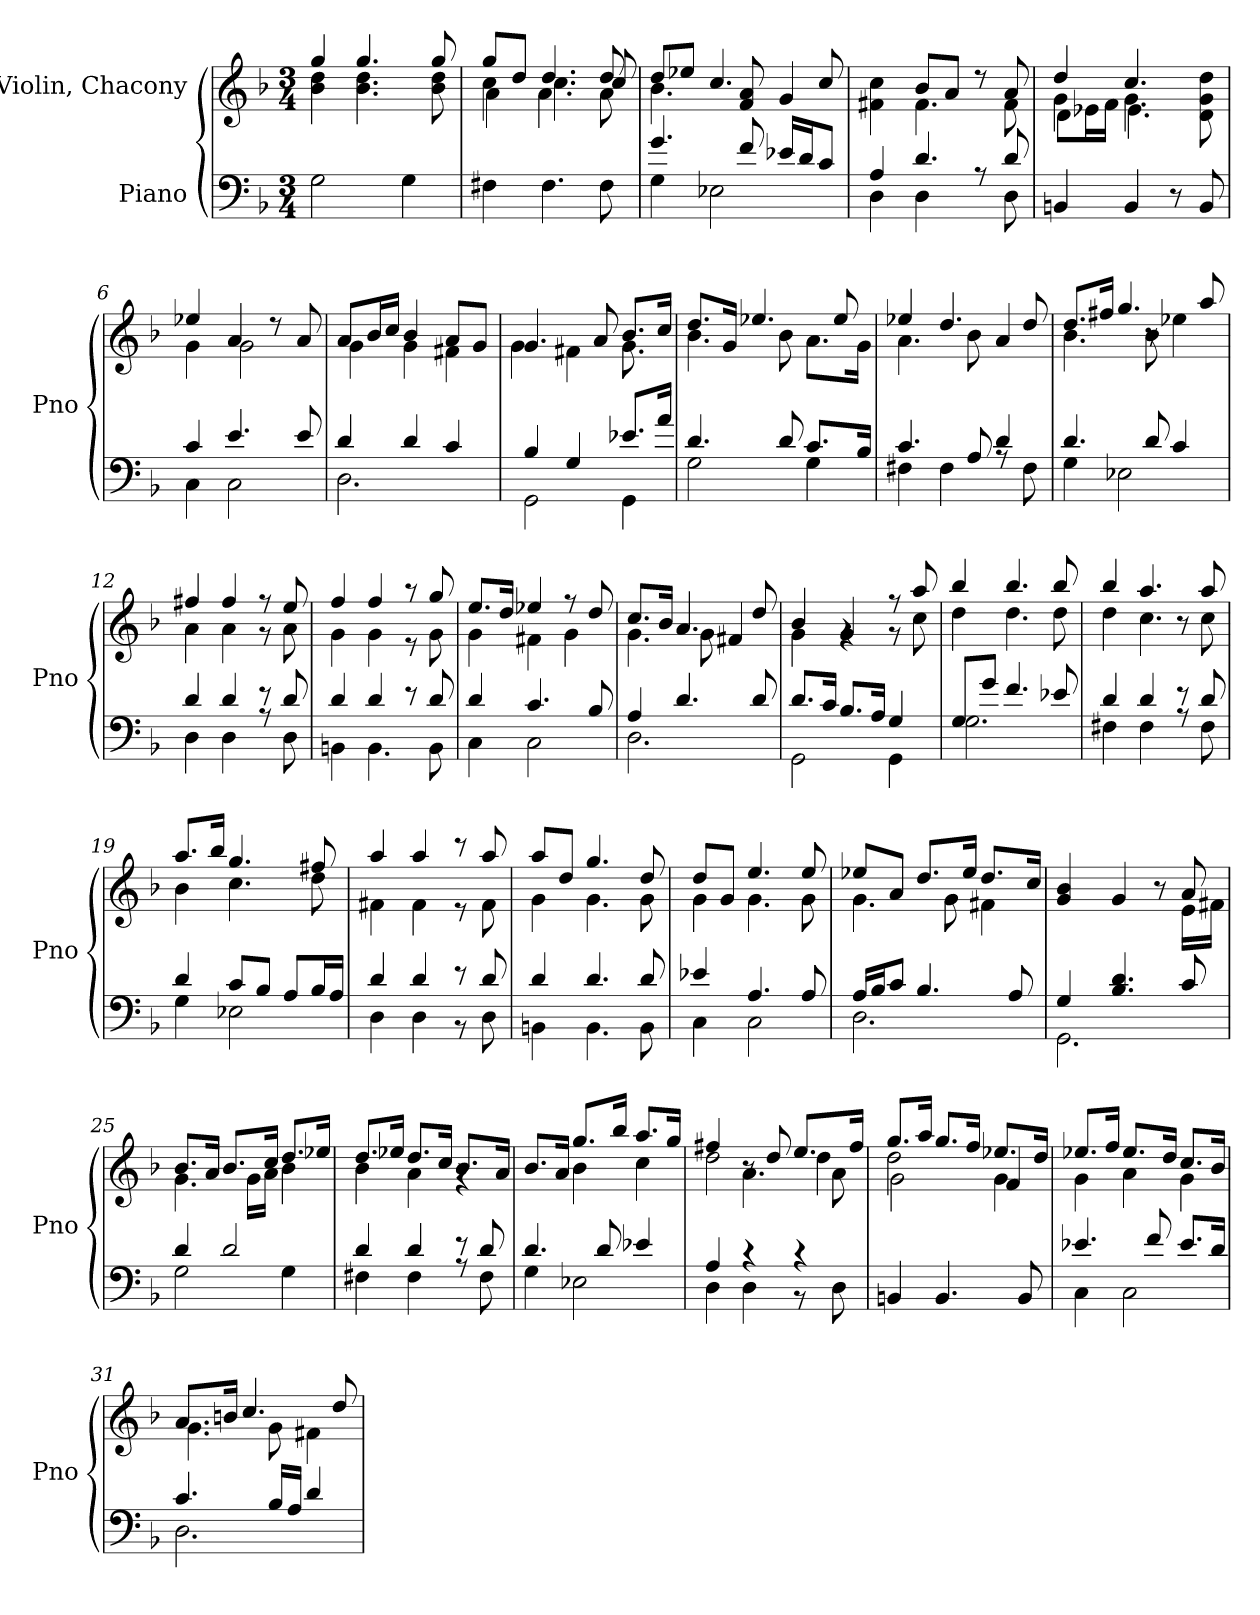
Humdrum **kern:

**kern	**kern
*part2	*part1
*staff2	*staff1
*I"Piano	*I"Violin, Chacony
*I'Pno	*
*clefF4	*clefG2
*k[b-]	*k[b-]
*M3/4	*M3/4
*MM120	*MM120
=1	=1
*	*^
2G\	4gg/	4b-\ 4dd\
.	4.gg/	4.b-\ 4.dd\
4G\	.	.
.	8gg/	8b-\ 8dd\
=2	=2	=2
*	*	*^
4F#X\	8gg/L	4cc\	4a\
.	8dd/J	.	.
4.F#\	4.dd/	4.cc\	4.a\
8F#\	8dd/	8cc/	8a\
*	*	*v	*v
=3	=3	=3
*^	*	*
4.g/	4G\	8dd/L	4.b-\
.	.	8ee-X/J	.
.	2E-X\	4.cc/	.
8f/	.	.	8f/ 8a/
16e-X/LL	.	.	4g/
16d/J	.	.	.
8c/J	.	8cc/	.
=4	=4	=4	=4
4A/	4D\	4f#X\ 4cc\	4ryy
4.d/	4D\	8b-/L	4.f#\
.	.	8a/J	.
.	8rA	8r	.
8d/	8D\	8a/	8f#\
*v	*v	*	*
=5	=5	=5
*	*	*^
4BBn/	4dd/	4g\	8d\L
.	.	.	16e-X\L
.	.	.	16f\JJ
4BB/	4.cc/	4.g\	4.e-\
8r	.	.	.
8BB/	8d\ 8g\ 8dd\	8ryy	8ryy
*	*	*v	*v
!!LO:LB:g=z
=6	=6	=6
*^	*	*
4c/	4C\	4ee-X/	4g\
4.e/	2C\	4a/	2g\
.	.	8r	.
8e/	.	8a/	.
=7	=7	=7	=7
4d/	2.D\	8a/L	4g\
.	.	16b-/L	.
.	.	16cc/JJ	.
4d/	.	4b-/	4g\
4c/	.	8a/L	4f#X\
.	.	8g/J	.
=8	=8	=8	=8
4B-/	2GG\	4.g/	4g\
4G/	.	.	4f#X\
.	.	8a/	.
8.e-X/L	4GG\	8.b-/L	8.g\
16a/Jk	.	16cc/Jk	16ryy
=9	=9	=9	=9
4.d/	2G\	8.dd/L	4.b-\
.	.	16g/Jk	.
.	.	4.ee-X/	.
8d/	.	.	8b-\
8.c/L	4G\	.	8.a\L
.	.	8ee-/	.
16B-/Jk	.	.	16g\Jk
!!LO:LB:g=z	!!
=10	=10	=10	=10
4.c/	4F#X\	4ee-X/	4.a\
.	4F#\	4.dd/	.
8A/	.	.	8b-\
4d/	8rA	.	4a/
.	8F#\	8dd/	.
=11	=11	=11	=11
*	*	*	*^
4.d/	4G\	8.dd/L	4.b-\	4.ryy
.	.	16ff#X/Jk	.	.
.	2E-X\	4.gg/	.	.
8d/	.	.	8b-\	8r
4c/	.	.	4ee-X\	4ryy
.	.	8aa/	.	.
*	*	*	*v	*v
=12	=12	=12	=12
4d/	4D\	4ff#X/	4a\
4d/	4D\	4ff#/	4a\
8r	8rA	8r	8r
8d/	8D\	8ee/	8a\
=13	=13	=13	=13
4d/	4BBn\	4ff/	4g\
4d/	4.BB\	4ff/	4g\
8r	.	8r	8r
8d/	8BB\	8gg/	8g\
=14	=14	=14	=14
4d/	4C\	8.ee/L	4g\
.	.	16dd/Jk	.
4.c/	2C\	4ee-X/	4f#X\
.	.	8r	4g\
8B-/	.	8dd/	.
!!LO:LB:g=z	!!
=15	=15	=15	=15
4A/	2.D\	8.cc/L	4.g\
.	.	16b-/Jk	.
4.d/	.	4.a/	.
.	.	.	8g\
.	.	.	4f#X/
8d/	.	8dd/	.
=16	=16	=16	=16
8.d/L	2GG\	4b-/	4g\
16c/Jk	.	.	.
8.B-/L	.	4g/	4rg
16A/Jk	.	.	.
4G/	4GG\	8r	8r
.	.	8aa/	8cc\
=17	=17	=17	=17
8G/L	2.G\	4bb-/	4dd\
8g/J	.	.	.
4.f/	.	4.bb-/	4.dd\
8e-X/	.	8bb-/	8dd\
=18	=18	=18	=18
*	*	*	*^
4d/	4F#X\	4bb-/	4dd\	2ryy
4d/	4F#\	4.aa/	4.cc\	.
8r	8rA	.	.	8r
8d/	8F#\	8aa/	8cc\	8ryy
*	*	*	*v	*v
=19	=19	=19	=19
4d/	4G\	8.aa/L	4b-\
.	.	16bb-/Jk	.
8c/L	2E-X\	4.gg/	4.cc\
8B-/J	.	.	.
8A/L	.	.	.
16B-/L	.	8ff#X/	8dd\
16A/JJ	.	.	.
!!LO:LB:g=z	!!
=20	=20	=20	=20
4d/	4D\	4aa/	4f#X\
4d/	4D\	4aa/	4f#\
8r	8r	8r	8r
8d/	8D\	8aa/	8f#\
=21	=21	=21	=21
4d/	4BBn\	8aa/L	4g\
.	.	8dd/J	.
4.d/	4.BB\	4.gg/	4.g\
8d/	8BB\	8dd/	8g\
=22	=22	=22	=22
4e-X/	4C\	8dd/L	4g\
.	.	8g/J	.
4.A/	2C\	4.ee/	4.g\
8A/	.	8ee/	8g\
=23	=23	=23	=23
16A/LL	2.D\	8ee-X/L	4.g\
16B-/J	.	.	.
8c/J	.	8a/J	.
4.B-/	.	8.dd/L	.
.	.	.	8g\
.	.	16ee-/Jk	.
.	.	8.dd/L	4f#X\
8A/	.	.	.
.	.	16cc/Jk	.
=24	=24	=24	=24
4G/	2.GG\	4g/ 4b-/	8ryy
*	*	*v	*v
4.B-/ 4.d/	.	4g/
.	.	8r
*	*	*^
8c/	.	8a/	16e\LL
.	.	.	16f#X\JJ
!!LO:PB:g=z	!!
=25	=25	=25	=25
4d/	2G\	8.b-/L	4.g\
.	.	16a/Jk	.
2d/	.	8.b-/L	.
.	.	.	16g\LL
.	.	16cc/Jk	16a\JJ
.	4G\	8.dd/L	4b-\
.	.	16ee-X/Jk	.
=26	=26	=26	=26
4d/	4F#X\	8.dd/L	4b-\
.	.	16ee-X/Jk	.
4d/	4F#\	8.dd/L	4a\
.	.	16cc/Jk	.
8r	8rA	8.b-/L	4rg
8d/	8F#\	.	.
.	.	16a/Jk	.
=27	=27	=27	=27
4.d/	4G\	8.b-/L	4ryy
.	.	16a/Jk	.
.	2E-X\	8.gg/L	4b-\
8d/	.	.	.
.	.	16bb-/Jk	.
4e-X/	.	8.aa/L	4cc\
.	.	16gg/Jk	.
=28	=28	=28	=28
*	*	*	*^
4A/	4D\	4ff#X/	2dd\	4ryy
4r	4D\	8r	.	4.a\
.	.	8dd/	.	.
4r	8r	8.ee/L	4dd\	.
.	8D\	.	.	8a\
.	.	16ff#/Jk	.	.
*v	*v	*	*	*
!!LO:LB:g=z	!!	!!
=29	=29	=29	=29
4BBn/	8.gg/L	2dd\	2g\
.	16aa/Jk	.	.
4.BB/	8.gg/L	.	.
.	16ff/Jk	.	.
.	8.ee-X/L	4g\	4f/
8BB/	.	.	.
.	16dd/Jk	.	.
*	*	*v	*v
=30	=30	=30
*^	*	*
4.e-X/	4C\	8.ee-X/L	4g\
.	.	16ff/Jk	.
.	2C\	8.ee-/L	4a\
8f/	.	.	.
.	.	16dd/Jk	.
8.e-/L	.	8.cc/L	4g\
16d/Jk	.	16b-/Jk	.
=31	=31	=31	=31
4.c/	2.D\	8.a/L	4.g\
.	.	16bn/Jk	.
.	.	4.cc/	.
16B-/LL	.	.	8g\
16A/JJ	.	.	.
4d/	.	.	4f#X\
.	.	8dd/	.
*v	*v	*	*
*	*v	*v
=	=
*-	*-
